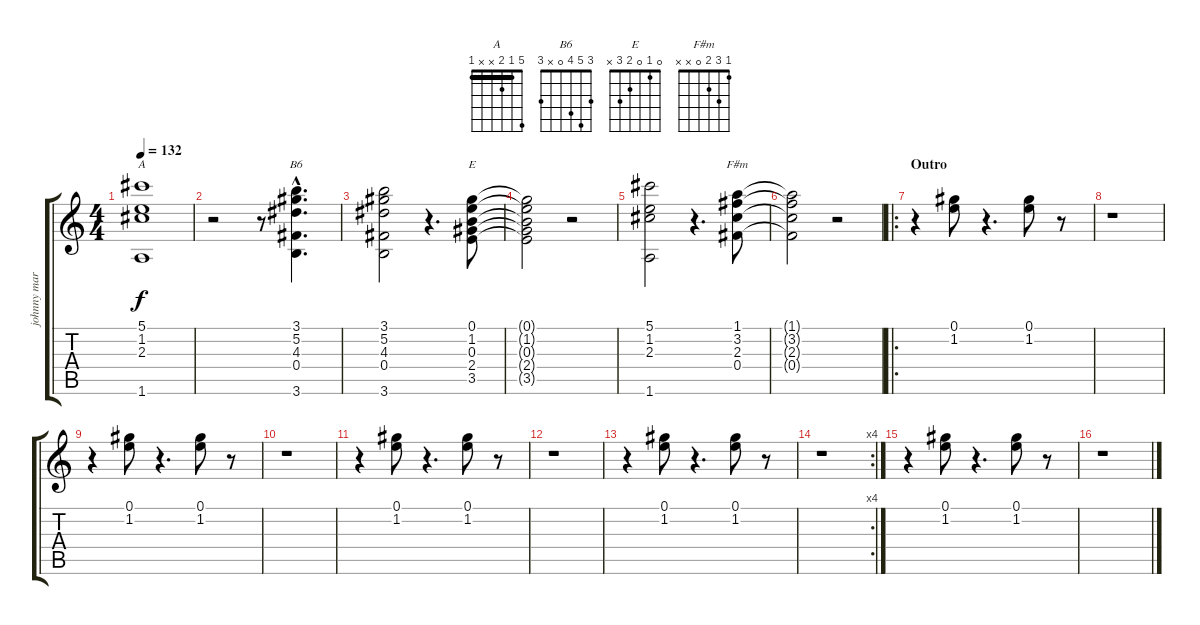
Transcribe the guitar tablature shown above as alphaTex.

\track ("johnny marr 2" "johnny mar") {instrument acousticguitarsteel}
\staff {score tabs}
\tuning (Ab4 Eb4 B3 Gb3 Db3 Ab2) {hide}
\chord ("A" 5 1 2 x x 1) {barre 1}
\chord ("B6" 3 5 4 0 x 3)
\chord ("E" 0 1 0 2 3 x)
\chord ("F#m" 1 3 2 0 x x)
\ts (4 4)
\tempo 132
\clef g2
\ks c
(5.1 1.2 2.3 1.6).1{ch "A" dy f} |
r.2 r.8 (3.1{hac} 5.2{hac} 4.3{hac} 0.4{hac} 3.6{hac}).4{d ch "B6"} |
(3.1 5.2 4.3 0.4 3.6).2 r.4{d} (0.1 1.2 0.3 2.4 3.5).8{ch "E"} |
(0.1{t} 1.2{t} 0.3{t} 2.4{t} 3.5{t}).2 r.2 |
(5.1 1.2 2.3 1.6).2 r.4{d} (1.1 3.2 2.3 0.4).8{ch "F#m"} |
(1.1{t} 3.2{t} 2.3{t} 0.4{t}).2 r.2 |
\ro
\section ("" "Outro")
r.4{instrument electricguitarjazz} (0.1 1.2).8 r.4{d} (0.1 1.2).8 r.8 |
r.1 |
r.4 (0.1 1.2).8 r.4{d} (0.1 1.2).8 r.8 |
r.1 |
r.4 (0.1 1.2).8 r.4{d} (0.1 1.2).8 r.8 |
r.1 |
r.4 (0.1 1.2).8 r.4{d} (0.1 1.2).8 r.8 |
\rc 4
r.1 |
r.4{instrument electricguitarjazz} (0.1 1.2).8 r.4{d} (0.1 1.2).8 r.8 |
r.1
